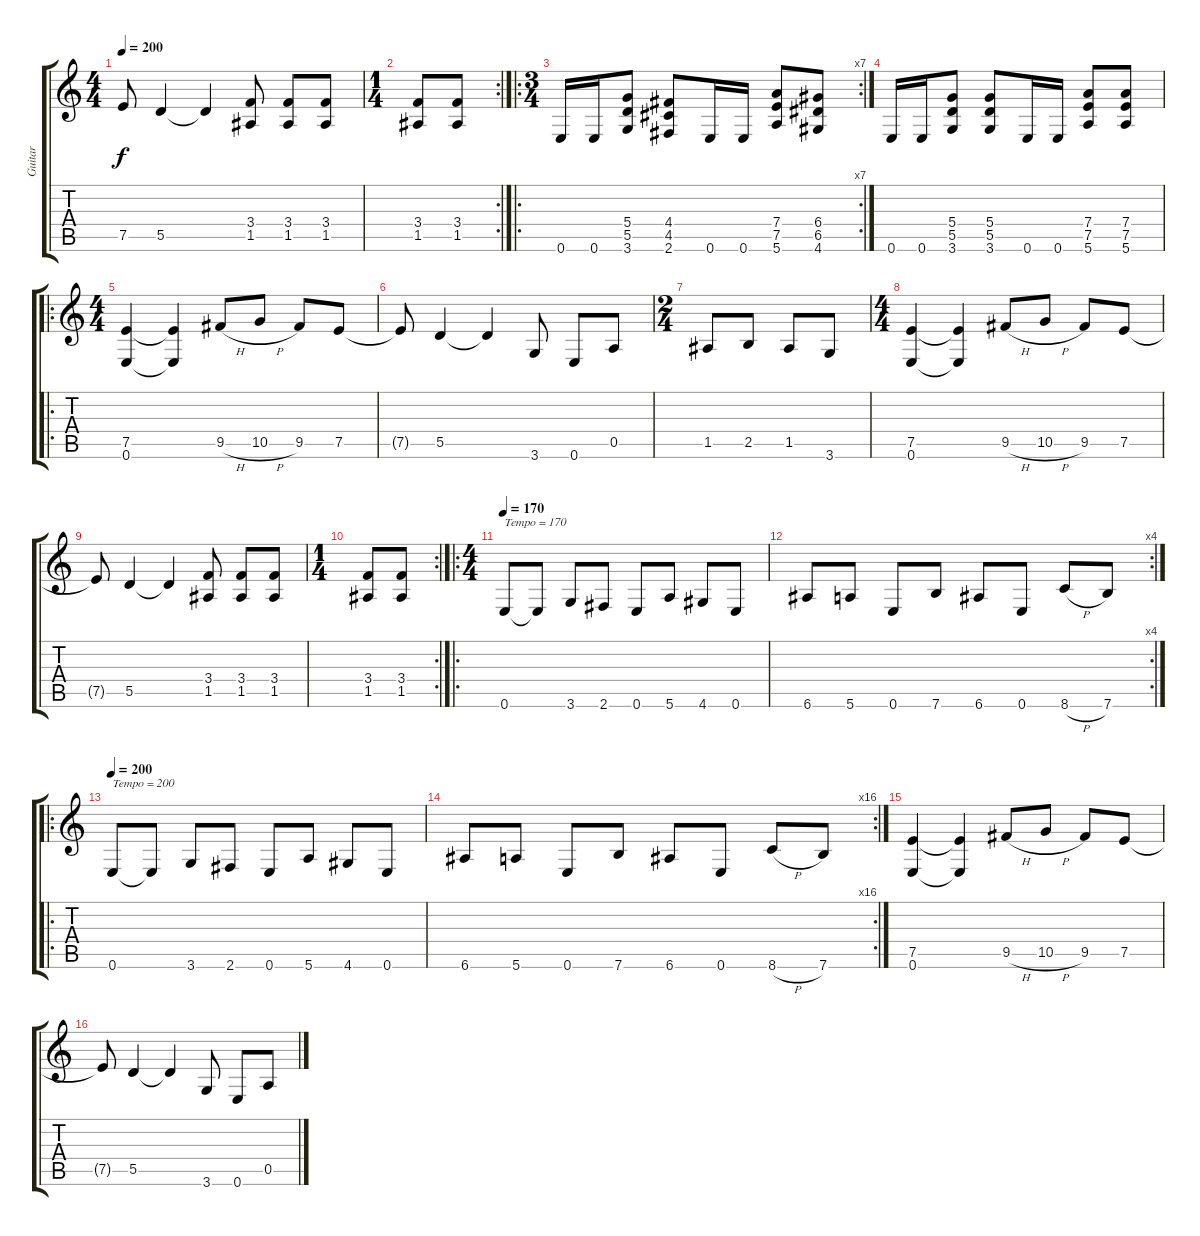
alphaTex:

\track ("Guitar" "Guitar") {instrument distortionguitar}
\staff {score tabs}
\tuning (E4 B3 G3 D3 A2 E2) {hide}
\ts (4 4)
\tempo 200
\clef g2
\ks c
7.5{t}.8{dy f} 5.5.4 5.5{t}.4 (3.4 1.5).8 (3.4 1.5).8 (3.4 1.5).8 |
\rc 2
\ts (1 4)
(3.4 1.5).8 (3.4 1.5).8 |
\ro
\rc 7
\ts (3 4)
0.6.16 0.6.16 (5.4 5.5 3.6).8 (4.4 4.5 2.6).8 0.6.16 0.6.16 (7.4 7.5 5.6).8 (6.4 6.5 4.6).8 |
0.6.16 0.6.16 (5.4 5.5 3.6).8 (5.4 5.5 3.6).8 0.6.16 0.6.16 (7.4 7.5 5.6).8 (7.4 7.5 5.6).8 |
\ro
\ts (4 4)
(7.5 0.6).4 (7.5{t} 0.6{t}).4 9.5{h}.8 10.5{h}.8 9.5.8 7.5.8 |
7.5{t}.8 5.5.4 5.5{t}.4 3.6.8 0.6.8 0.5.8 |
\ts (2 4)
1.5.8 2.5.8 1.5.8 3.6.8 |
\ts (4 4)
(7.5 0.6).4 (7.5{t} 0.6{t}).4 9.5{h}.8 10.5{h}.8 9.5.8 7.5.8 |
7.5{t}.8 5.5.4 5.5{t}.4 (3.4 1.5).8 (3.4 1.5).8 (3.4 1.5).8 |
\rc 2
\ts (1 4)
(3.4 1.5).8 (3.4 1.5).8 |
\ro
\ts (4 4)
\tempo 170
0.6.8{txt "Tempo = 170"} 0.6{t}.8 3.6.8 2.6.8 0.6.8 5.6.8 4.6.8 0.6.8 |
\rc 4
6.6.8 5.6.8 0.6.8 7.6.8 6.6.8 0.6.8 8.6{h}.8 7.6.8 |
\ro
\tempo 200
0.6.8{txt "Tempo = 200"} 0.6{t}.8 3.6.8 2.6.8 0.6.8 5.6.8 4.6.8 0.6.8 |
\rc 16
6.6.8 5.6.8 0.6.8 7.6.8 6.6.8 0.6.8 8.6{h}.8 7.6.8 |
(7.5 0.6).4 (7.5{t} 0.6{t}).4 9.5{h}.8 10.5{h}.8 9.5.8 7.5.8 |
7.5{t}.8 5.5.4 5.5{t}.4 3.6.8 0.6.8 0.5.8
